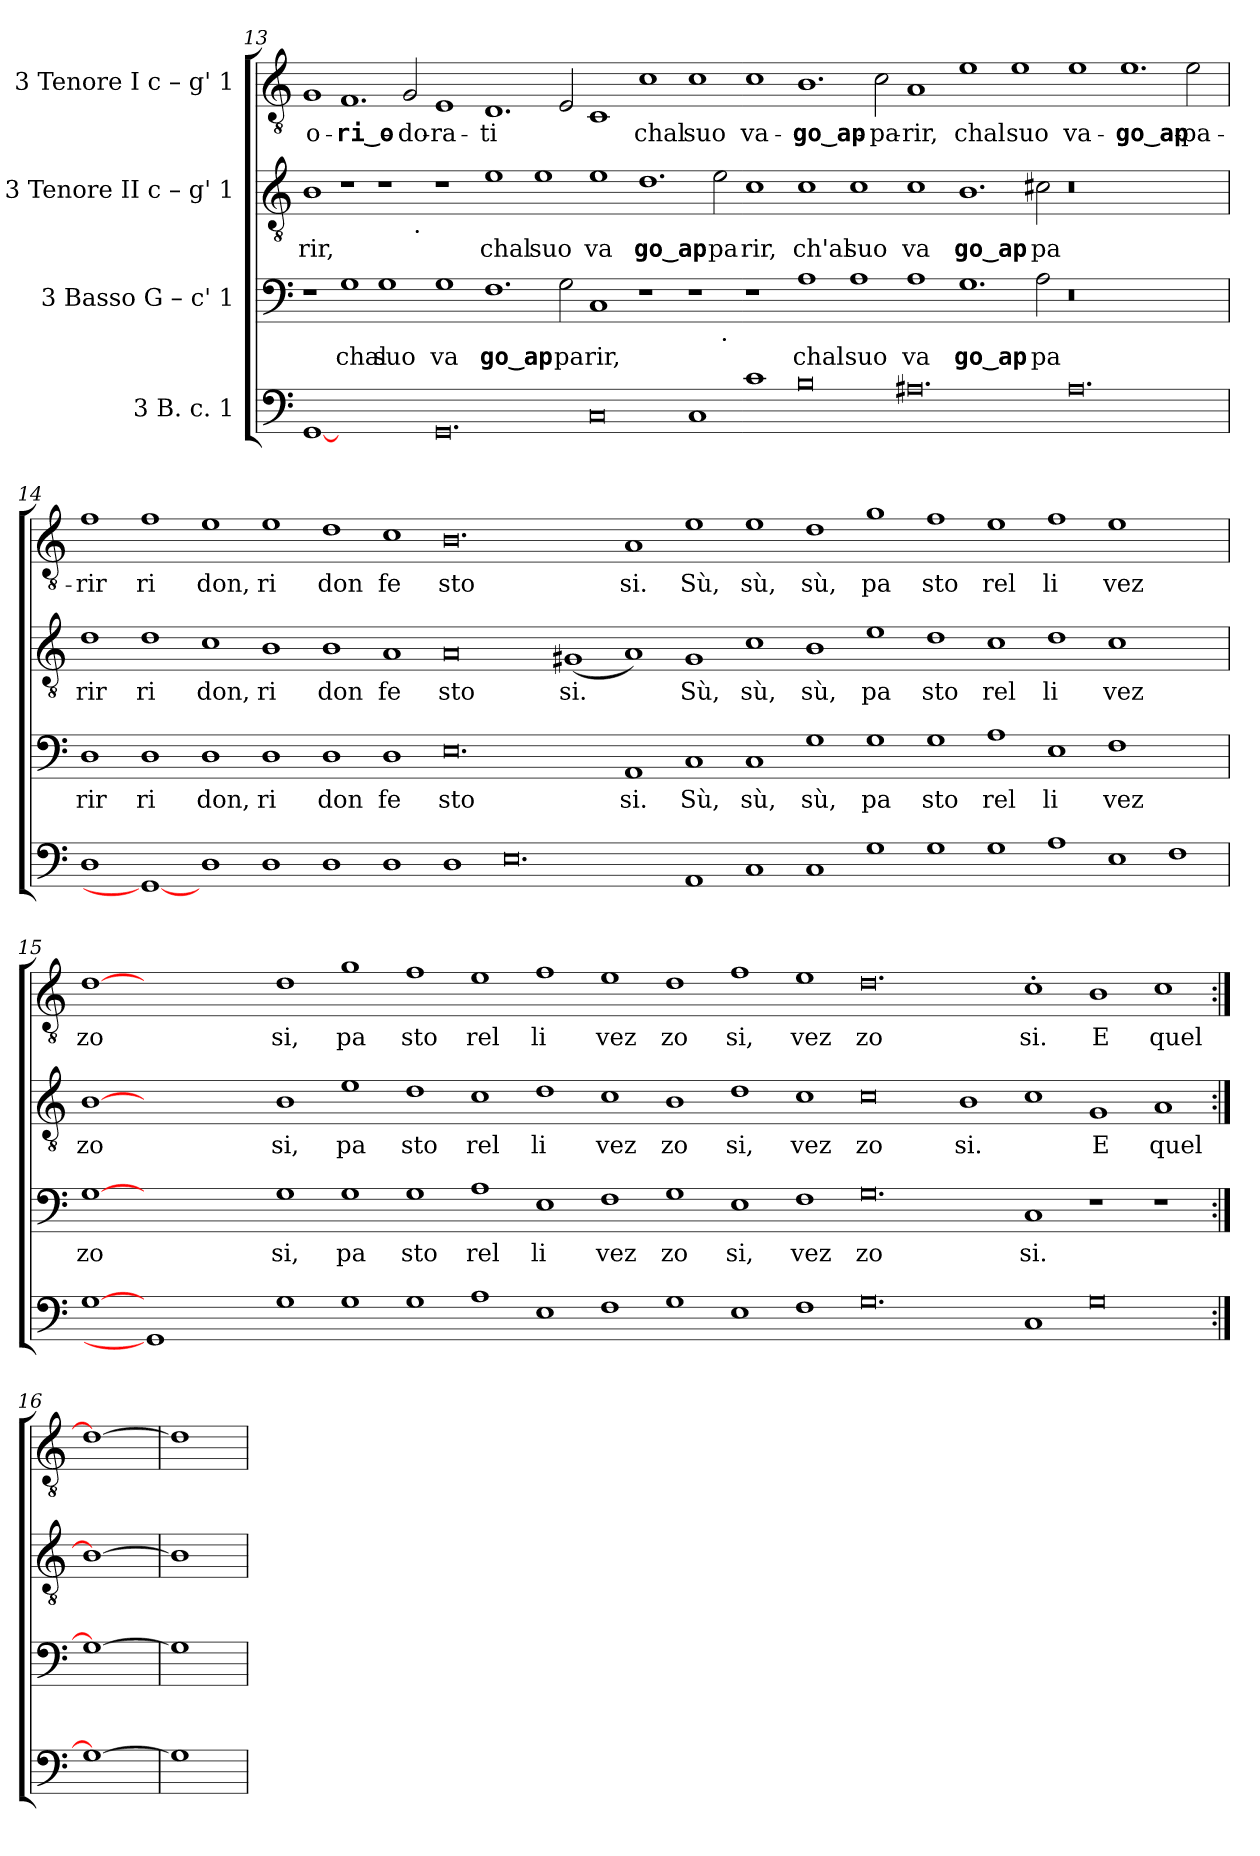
**kern	**kern	**text	**kern	**text	**kern	**text
*part4	*part3	*part3	*part2	*part2	*part1	*part1
*staff4	*staff3	*staff3	*staff2	*staff2	*staff1	*staff1
*I"3  B. c.  1	*I"3  Basso  G – c'  1	*	*I"3  Tenore II  c – g'  1	*	*I"3  Tenore I  c – g'  1	*
!!LO:LB:g=z
*clefF4	*clefF4	*	*clefGv2	*	*clefGv2	*
*k[]	*k[]	*	*k[]	*	*k[]	*
*C:	*C:	*	*C:	*	*C:	*
=13	=13	=13	=13	=13	=13	=13
!	!	!	!	!LO:LY:b:rj	!	!LO:LY:b:rj
*	*^	*	*^	*	*	*
[1GG	1r	1ryy	.	1B	1ryy	rir,	1G	o-
!	!	!	!LO:LY:b:rj	!	!	!	!	!LO:LY:b:rj
0ryy	1G	1ryy	chal	1r	1ryy	.	1.F	-ri‿o-
!	!	!	!LO:LY:b:rj	!	!	!	!	!
.	1G	1ryy	suo	1r	2ryy	.	.	.
!	!	!	!	!	!	!	!	!LO:LY:b:rj
.	.	.	.	.	16ryy	.	2G/	-do-
.	.	.	.	.	64ryy	.	.	.
!	!	!	!	!	!LO:TX:b:t=.	!	!	!
.	.	.	.	.	1ryy	.	.	.
!	!	!	!LO:LY:b:rj	!	!	!	!	!LO:LY:b:rj
0.GG	1G	1ryy	va	1r	.	.	1E	-ra-
.	.	.	.	.	1ryy	.	.	.
!	!	!	!LO:LY:b:rj	!	!	!LO:LY:b:rj	!	!LO:LY:b:rj
.	1.F	1ryy	go‿ap	1e	.	chal	1.D	-ti
.	.	.	.	.	1ryy	.	.	.
!	!	!	!	!	!	!LO:LY:b:rj	!	!
.	.	1ryy	.	1e	.	suo	.	.
!	!	!	!LO:LY:b:rj	!	!	!	!	!LO:LY:b:rj
.	2G\	.	pa	.	.	.	2E/	.
.	.	.	.	.	1ryy	.	.	.
!	!	!	!LO:LY:b:rj	!	!	!LO:LY:b:rj	!	!LO:LY:b:rj
0C	1C	1ryy	rir,	1e	.	va	1C	.
.	.	.	.	.	1ryy	.	.	.
!	!	!	!	!	!	!LO:LY:b:rj	!	!LO:LY:b:rj
.	1r	1ryy	.	1.d	.	go‿ap	1c	chal
.	.	.	.	.	1ryy	.	.	.
!	!	!	!	!	!	!	!	!LO:LY:b:rj
1C	1r	2ryy	.	.	.	.	1c	suo
!	!	!	!	!	!	!LO:LY:b:rj	!	!
.	.	16ryy	.	2e\	.	pa	.	.
!	!	!LO:TX:b:t=.	!	!	!	!	!	!
.	.	1ryy	.	.	.	.	.	.
.	.	.	.	.	1ryy	.	.	.
!	!	!	!	!	!	!LO:LY:b:rj	!	!LO:LY:b:rj
1c	1r	.	.	1c	.	rir,	1c	va-
.	.	1ryy	.	.	.	.	.	.
.	.	.	.	.	1ryy	.	.	.
!	!	!	!LO:LY:b:rj	!	!	!LO:LY:b:rj	!	!LO:LY:b:rj
0B	1A	.	chal	1c	.	ch'al	1.B	-go‿ap-
.	.	1ryy	.	.	.	.	.	.
.	.	.	.	.	1ryy	.	.	.
!	!	!	!LO:LY:b:rj	!	!	!LO:LY:b:rj	!	!
.	1A	.	suo	1c	.	suo	.	.
!	!	!	!	!	!	!	!	!LO:LY:b:rj
.	.	.	.	.	.	.	2c\	-pa-
.	.	1ryy	.	.	.	.	.	.
.	.	.	.	.	1ryy	.	.	.
!	!	!	!LO:LY:b:rj	!	!	!LO:LY:b:rj	!	!LO:LY:b:rj
0.A#	1A	.	va	1c	.	va	1A	-rir,
.	.	1ryy	.	.	.	.	.	.
.	.	.	.	.	1ryy	.	.	.
!	!	!	!LO:LY:b:rj	!	!	!LO:LY:b:rj	!	!LO:LY:b:rj
.	1.G	.	go‿ap	1.B	.	go‿ap	1e	chal
.	.	1ryy	.	.	.	.	.	.
.	.	.	.	.	1ryy	.	.	.
!	!	!	!	!	!	!	!	!LO:LY:b:rj
.	.	.	.	.	.	.	1e	suo
!	!	!	!LO:LY:b:rj	!	!	!LO:LY:b:rj	!	!
.	2A\	.	pa	2c#X\	.	pa	.	.
.	.	1ryy	.	.	.	.	.	.
.	.	.	.	.	1ryy	.	.	.
!	!	!	!	!	!	!	!	!LO:LY:b:rj
0.A#	0.r	.	.	0.r	.	.	1e	va-
.	.	1ryy	.	.	.	.	.	.
.	.	.	.	.	1ryy	.	.	.
!	!	!	!	!	!	!	!	!LO:LY:b:rj
.	.	.	.	.	.	.	1.e	-go‿ap-
.	.	1ryy	.	.	.	.	.	.
.	.	.	.	.	1ryy	.	.	.
!	!	!	!	!	!	!	!	!LO:LY:b:rj
.	.	.	.	.	.	.	2e\	-pa-
.	.	4..ryy	.	.	.	.	.	.
.	.	.	.	.	4ryy	.	.	.
.	.	.	.	.	8ryy	.	.	.
.	.	.	.	.	32.ryy	.	.	.
!!LO:LB:g=z
=14	=14	=14	=14	=14	=14	=14	=14	=14
!	!	!	!LO:LY:b:rj	!	!	!LO:LY:b:rj	!	!LO:LY:b:rj
*	*v	*v	*	*	*	*	*	*
*	*	*	*v	*v	*	*	*
1D	1D	rir	1d	rir	1f	-rir
!	!	!LO:LY:b:rj	!	!LO:LY:b:rj	!	!LO:LY:b:rj
1GG_	1D	ri	1d	ri	1f	ri
!	!	!LO:LY:b:rj	!	!LO:LY:b:rj	!	!LO:LY:b:rj
1D	1D	don,	1c	don,	1e	don,
!	!	!LO:LY:b:rj	!	!LO:LY:b:rj	!	!LO:LY:b:rj
1D	1D	ri	1B	ri	1e	ri
!	!	!LO:LY:b:rj	!	!LO:LY:b:rj	!	!LO:LY:b:rj
1D	1D	don	1B	don	1d	don
!	!	!LO:LY:b:rj	!	!LO:LY:b:rj	!	!LO:LY:b:rj
1D	1D	fe	1A	fe	1c	fe
!	!	!LO:LY:b:rj	!	!LO:LY:b:rj	!	!LO:LY:b:rj
1D	0.E	sto	0A	sto	0.B	sto
0.E	.	.	.	.	.	.
!	!	!	!	!LO:LY:b:rj	!	!
.	.	.	(<1G#X	si.	.	.
!	!	!LO:LY:b:rj	!	!LO:LY:b:rj	!	!LO:LY:b:rj
.	1AA	si.	1A)	.	1A	si.
!	!	!LO:LY:b:rj	!	!LO:LY:b:rj	!	!LO:LY:b:rj
1AA	1C	Sù,	1G#	Sù,	1e	Sù,
!	!	!LO:LY:b:rj	!	!LO:LY:b:rj	!	!LO:LY:b:rj
1C	1C	sù,	1c	sù,	1e	sù,
!	!	!LO:LY:b:rj	!	!LO:LY:b:rj	!	!LO:LY:b:rj
1C	1G	sù,	1B	sù,	1d	sù,
!	!	!LO:LY:b:rj	!	!LO:LY:b:rj	!	!LO:LY:b:rj
1G	1G	pa	1e	pa	1g	pa
!	!	!LO:LY:b:rj	!	!LO:LY:b:rj	!	!LO:LY:b:rj
1G	1G	sto	1d	sto	1f	sto
!	!	!LO:LY:b:rj	!	!LO:LY:b:rj	!	!LO:LY:b:rj
1G	1A	rel	1c	rel	1e	rel
!	!	!LO:LY:b:rj	!	!LO:LY:b:rj	!	!LO:LY:b:rj
1A	1E	li	1d	li	1f	li
!	!	!LO:LY:b:rj	!	!LO:LY:b:rj	!	!LO:LY:b:rj
1E	1F	vez	1c	vez	1e	vez
1F	1ryy	.	1ryy	.	1ryy	.
!!LO:PB:g=z
=15	=15	=15	=15	=15	=15	=15
!	!	!LO:LY:b:rj	!	!LO:LY:b:rj	!	!LO:LY:b:rj
[1G	[1G	zo	[1B	zo	[1d	zo
1GG]	0ryy	.	0ryy	.	0ryy	.
1ryy	.	.	.	.	.	.
!	!	!LO:LY:b:rj	!	!LO:LY:b:rj	!	!LO:LY:b:rj
1G	1G	si,	1B	si,	1d	si,
!	!	!LO:LY:b:rj	!	!LO:LY:b:rj	!	!LO:LY:b:rj
1G	1G	pa	1e	pa	1g	pa
!	!	!LO:LY:b:rj	!	!LO:LY:b:rj	!	!LO:LY:b:rj
1G	1G	sto	1d	sto	1f	sto
!	!	!LO:LY:b:rj	!	!LO:LY:b:rj	!	!LO:LY:b:rj
1A	1A	rel	1c	rel	1e	rel
!	!	!LO:LY:b:rj	!	!LO:LY:b:rj	!	!LO:LY:b:rj
1E	1E	li	1d	li	1f	li
!	!	!LO:LY:b:rj	!	!LO:LY:b:rj	!	!LO:LY:b:rj
1F	1F	vez	1c	vez	1e	vez
!	!	!LO:LY:b:rj	!	!LO:LY:b:rj	!	!LO:LY:b:rj
1G	1G	zo	1B	zo	1d	zo
!	!	!LO:LY:b:rj	!	!LO:LY:b:rj	!	!LO:LY:b:rj
1E	1E	si,	1d	si,	1f	si,
!	!	!LO:LY:b:rj	!	!LO:LY:b:rj	!	!LO:LY:b:rj
1F	1F	vez	1c	vez	1e	vez
!	!	!LO:LY:b:rj	!	!LO:LY:b:rj	!	!LO:LY:b:rj
0.G	0.G	zo	0c	zo	0.d	zo
!	!	!	!	!LO:LY:b:rj	!	!
.	.	.	1B	si.	.	.
!	!	!LO:LY:b:rj	!	!LO:LY:b:rj	!	!LO:LY:b:rj
1C	1C	si.	1c	.	1c>'>	si.
!	!	!	!	!LO:LY:b:rj	!	!LO:LY:b:rj
0G	1r	.	1G	E	1B	E
!	!	!	!	!LO:LY:b:rj	!	!LO:LY:b:rj
.	1r	.	1A	quel	1c	quel
=16:|!	=16:|!	=16:|!	=16:|!	=16:|!	=16:|!	=16:|!
1G_	1G_	.	1B_	.	1d_	.
=17	=17	=17	=17	=17	=17	=17
1G]	1G]	.	1B]	.	1d]	.
=	=	=	=	=	=	=
*-	*-	*-	*-	*-	*-	*-
